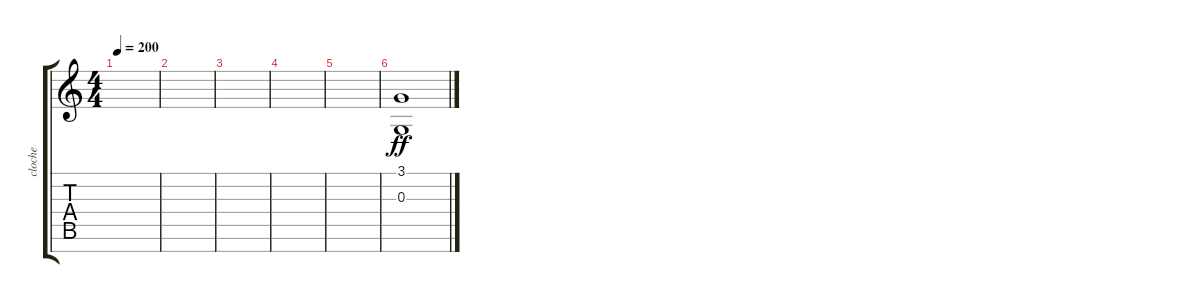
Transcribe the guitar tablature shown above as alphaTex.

\track ("cloche" "cloche") {instrument tubularbells}
\staff {score tabs}
\tuning (E4 B3 G3 D3 A2 E2 B1) {hide}
\ts (4 4)
\tempo 200
\clef g2
\ks c
|
|
|
|
|
(3.1 0.3).1{dy ff}
